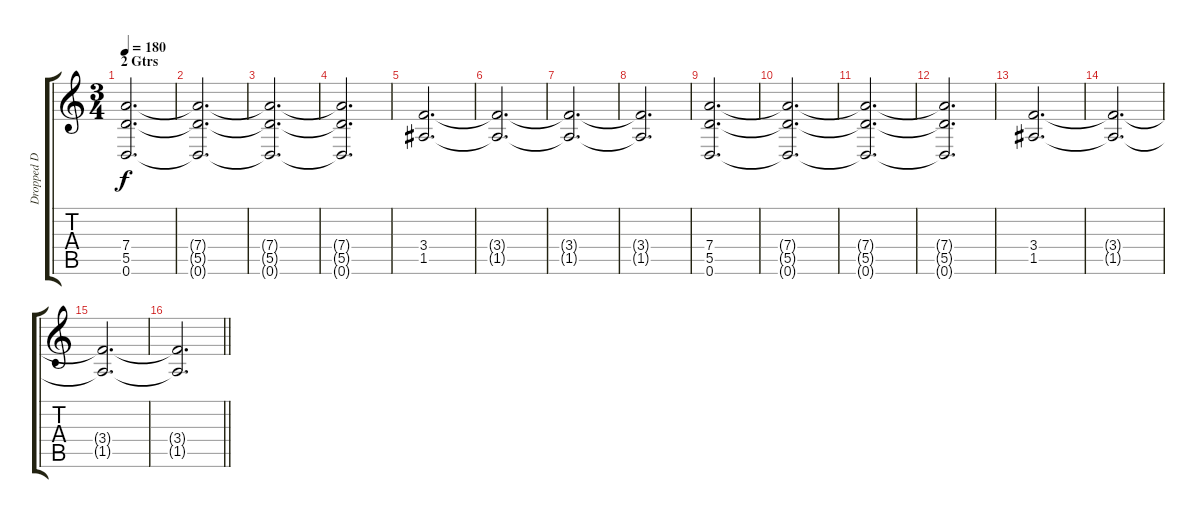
\track ("Dropped D - Dist" "Dropped D ") {instrument distortionguitar}
\staff {score tabs}
\tuning (E4 B3 G3 D3 A2 D2) {hide}
\ts (3 4)
\section ("" "2 Gtrs")
\tempo 180
\clef g2
\ks c
(7.4 5.5 0.6).2{d dy f} |
(7.4{t} 5.5{t} 0.6{t}).2{d} |
(7.4{t} 5.5{t} 0.6{t}).2{d} |
(7.4{t} 5.5{t} 0.6{t}).2{d} |
(3.4 1.5).2{d} |
(3.4{t} 1.5{t}).2{d} |
(3.4{t} 1.5{t}).2{d} |
(3.4{t} 1.5{t}).2{d} |
(7.4 5.5 0.6).2{d} |
(7.4{t} 5.5{t} 0.6{t}).2{d} |
(7.4{t} 5.5{t} 0.6{t}).2{d} |
(7.4{t} 5.5{t} 0.6{t}).2{d} |
(3.4 1.5).2{d} |
(3.4{t} 1.5{t}).2{d} |
(3.4{t} 1.5{t}).2{d} |
\barLineRight lightlight
(3.4{t} 1.5{t}).2{d}
